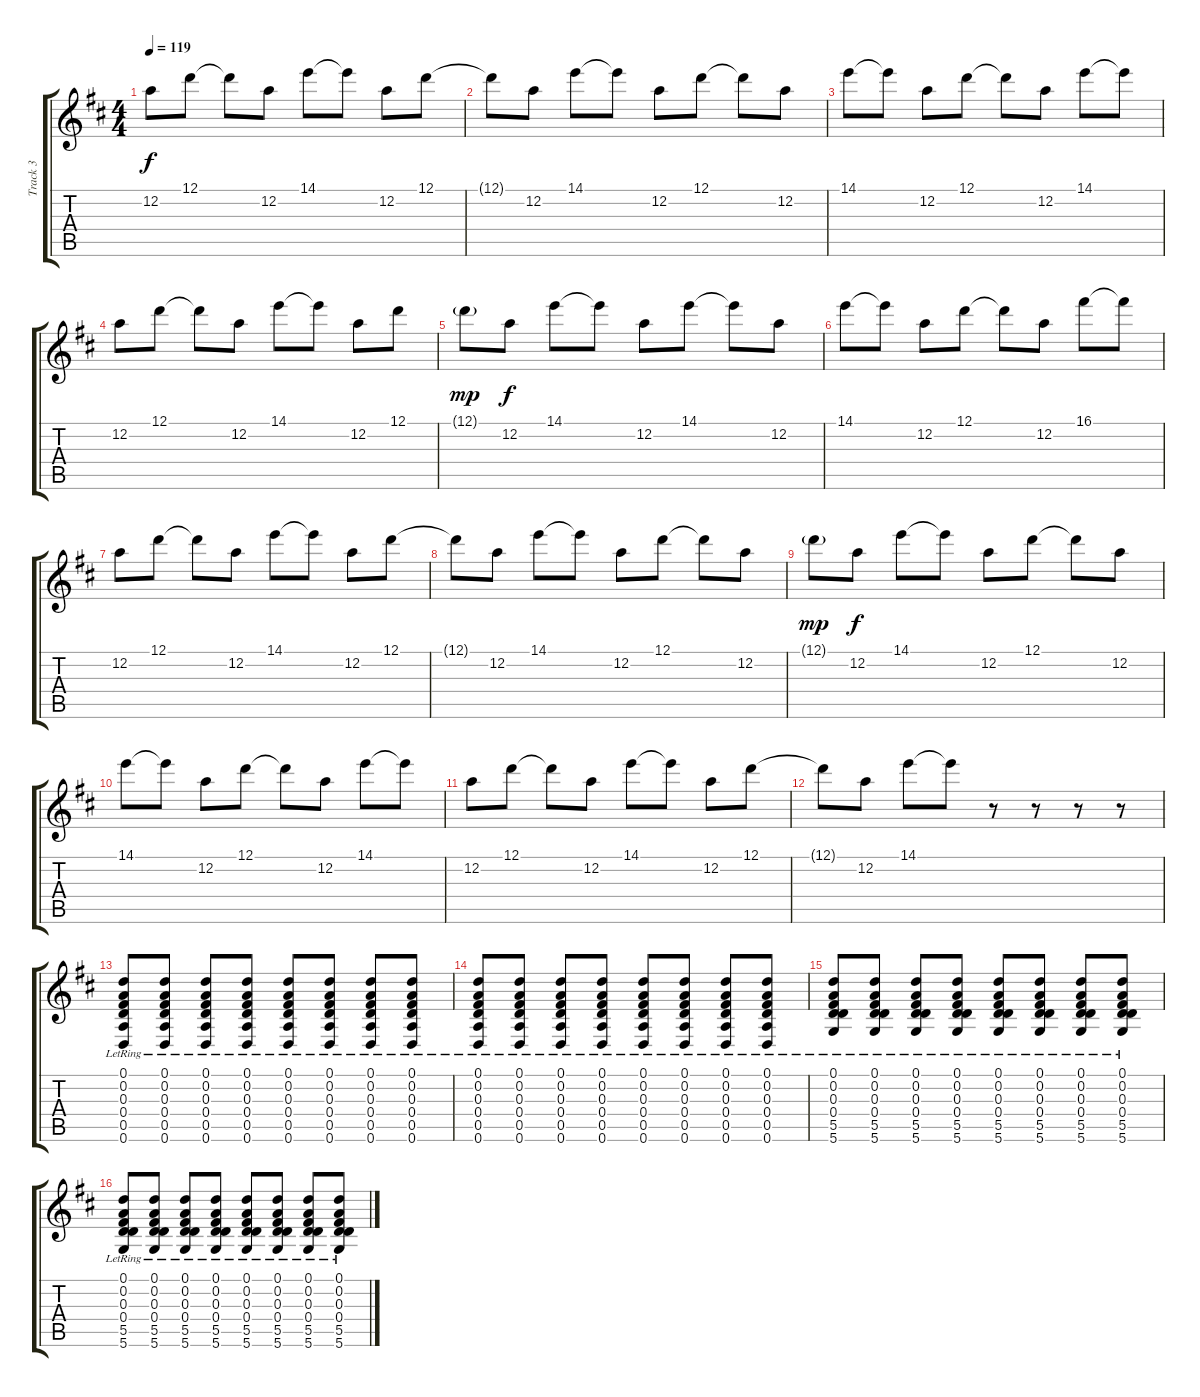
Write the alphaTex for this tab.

\track ("Track 3" "Track 3") {instrument acousticguitarsteel}
\staff {score tabs}
\tuning (D4 A3 Gb3 D3 A2 D2) {hide}
\ts (4 4)
\tempo 119
\clef g2
\ks d
12.2.8{dy f instrument acousticgrandpiano} 12.1.8 12.1{t}.8 12.2.8 14.1.8 14.1{t}.8 12.2.8 12.1.8 |
12.1{t}.8 12.2.8 14.1.8 14.1{t}.8 12.2.8 12.1.8 12.1{t}.8 12.2.8 |
14.1.8 14.1{t}.8 12.2.8 12.1.8 12.1{t}.8 12.2.8 14.1.8 14.1{t}.8 |
12.2.8 12.1.8 12.1{t}.8 12.2.8 14.1.8 14.1{t}.8 12.2.8 12.1.8 |
12.1{g}.8{dy mp} 12.2.8{dy f} 14.1.8 14.1{t}.8 12.2.8 14.1.8 14.1{t}.8 12.2.8 |
14.1.8 14.1{t}.8 12.2.8 12.1.8 12.1{t}.8 12.2.8 16.1.8 16.1{t}.8 |
12.2.8 12.1.8 12.1{t}.8 12.2.8 14.1.8 14.1{t}.8 12.2.8 12.1.8 |
12.1{t}.8 12.2.8 14.1.8 14.1{t}.8 12.2.8 12.1.8 12.1{t}.8 12.2.8 |
12.1{g}.8{dy mp} 12.2.8{dy f} 14.1.8 14.1{t}.8 12.2.8 12.1.8 12.1{t}.8 12.2.8 |
14.1.8 14.1{t}.8 12.2.8 12.1.8 12.1{t}.8 12.2.8 14.1.8 14.1{t}.8 |
12.2.8 12.1.8 12.1{t}.8 12.2.8 14.1.8 14.1{t}.8 12.2.8 12.1.8 |
12.1{t}.8 12.2.8 14.1.8 14.1{t}.8 r.8 r.8 r.8 r.8 |
(0.1{lr} 0.2{lr} 0.3{lr} 0.4{lr} 0.5{lr} 0.6{lr}).8{instrument acousticguitarsteel} (0.1{lr} 0.2{lr} 0.3{lr} 0.4{lr} 0.5{lr} 0.6{lr}).8 (0.1{lr} 0.2{lr} 0.3{lr} 0.4{lr} 0.5{lr} 0.6{lr}).8 (0.1{lr} 0.2{lr} 0.3{lr} 0.4{lr} 0.5{lr} 0.6{lr}).8 (0.1{lr} 0.2{lr} 0.3{lr} 0.4{lr} 0.5{lr} 0.6{lr}).8 (0.1{lr} 0.2{lr} 0.3{lr} 0.4{lr} 0.5{lr} 0.6{lr}).8 (0.1{lr} 0.2{lr} 0.3{lr} 0.4{lr} 0.5{lr} 0.6{lr}).8 (0.1{lr} 0.2{lr} 0.3{lr} 0.4{lr} 0.5{lr} 0.6{lr}).8 |
(0.1{lr} 0.2{lr} 0.3{lr} 0.4{lr} 0.5{lr} 0.6{lr}).8 (0.1{lr} 0.2{lr} 0.3{lr} 0.4{lr} 0.5{lr} 0.6{lr}).8 (0.1{lr} 0.2{lr} 0.3{lr} 0.4{lr} 0.5{lr} 0.6{lr}).8 (0.1{lr} 0.2{lr} 0.3{lr} 0.4{lr} 0.5{lr} 0.6{lr}).8 (0.1{lr} 0.2{lr} 0.3{lr} 0.4{lr} 0.5{lr} 0.6{lr}).8 (0.1{lr} 0.2{lr} 0.3{lr} 0.4{lr} 0.5{lr} 0.6{lr}).8 (0.1{lr} 0.2{lr} 0.3{lr} 0.4{lr} 0.5{lr} 0.6{lr}).8 (0.1{lr} 0.2{lr} 0.3{lr} 0.4{lr} 0.5{lr} 0.6{lr}).8 |
(0.1{lr} 0.2{lr} 0.3{lr} 0.4{lr} 5.5{lr} 5.6{lr}).8 (0.1{lr} 0.2{lr} 0.3{lr} 0.4{lr} 5.5{lr} 5.6{lr}).8 (0.1{lr} 0.2{lr} 0.3{lr} 0.4{lr} 5.5{lr} 5.6{lr}).8 (0.1{lr} 0.2{lr} 0.3{lr} 0.4{lr} 5.5{lr} 5.6{lr}).8 (0.1{lr} 0.2{lr} 0.3{lr} 0.4{lr} 5.5{lr} 5.6{lr}).8 (0.1{lr} 0.2{lr} 0.3{lr} 0.4{lr} 5.5{lr} 5.6{lr}).8 (0.1{lr} 0.2{lr} 0.3{lr} 0.4{lr} 5.5{lr} 5.6{lr}).8 (0.1{lr} 0.2{lr} 0.3{lr} 0.4{lr} 5.5{lr} 5.6{lr}).8 |
(0.1{lr} 0.2{lr} 0.3{lr} 0.4{lr} 5.5{lr} 5.6{lr}).8 (0.1{lr} 0.2{lr} 0.3{lr} 0.4{lr} 5.5{lr} 5.6{lr}).8 (0.1{lr} 0.2{lr} 0.3{lr} 0.4{lr} 5.5{lr} 5.6{lr}).8 (0.1{lr} 0.2{lr} 0.3{lr} 0.4{lr} 5.5{lr} 5.6{lr}).8 (0.1{lr} 0.2{lr} 0.3{lr} 0.4{lr} 5.5{lr} 5.6{lr}).8 (0.1{lr} 0.2{lr} 0.3{lr} 0.4{lr} 5.5{lr} 5.6{lr}).8 (0.1{lr} 0.2{lr} 0.3{lr} 0.4{lr} 5.5{lr} 5.6{lr}).8 (0.1{lr} 0.2{lr} 0.3{lr} 0.4{lr} 5.5{lr} 5.6{lr}).8
